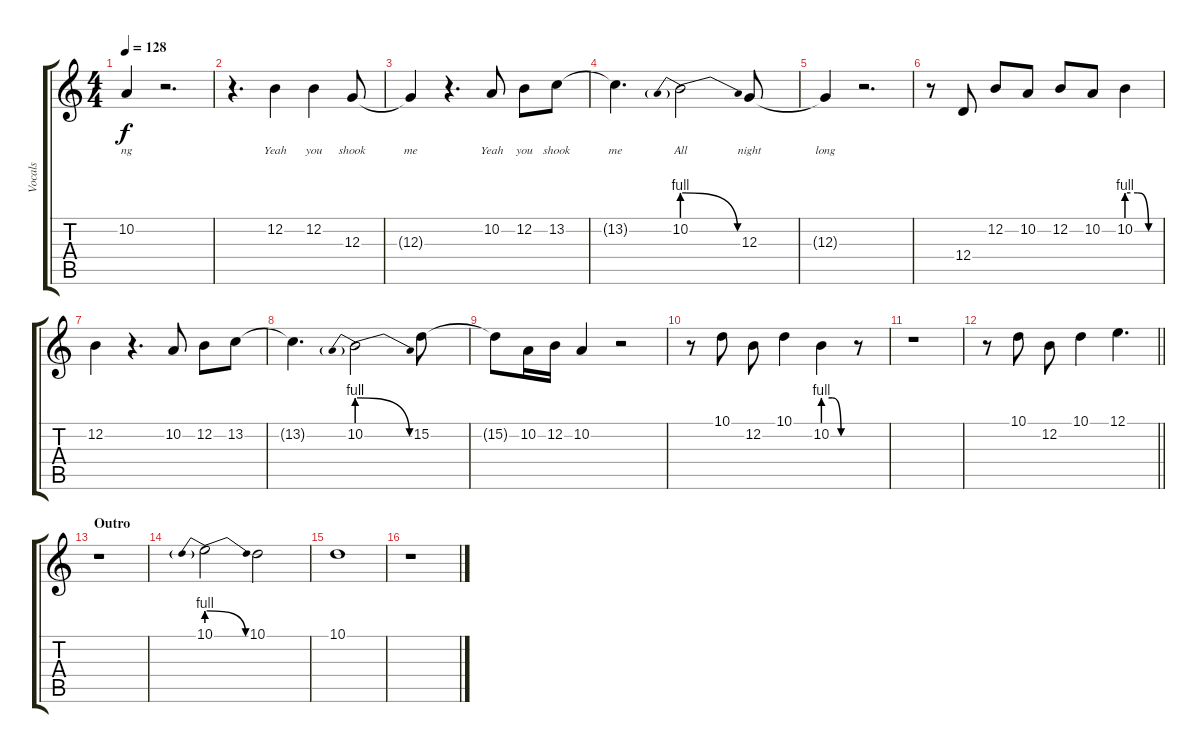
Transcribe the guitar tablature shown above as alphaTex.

\track ("Vocals" "Vocals") {instrument altosax}
\staff {score tabs}
\tuning (E4 B3 G3 D3 A2 E2) {hide}
\ts (4 4)
\tempo 128
\clef g2
\ks c
10.2{t}.4{lyrics (0 "ng") lyrics (1 "") lyrics (2 "") lyrics (3 "") lyrics (4 "") dy f} r.2{d} |
r.4{d} 12.2.4{lyrics (0 "Yeah") lyrics (1 "") lyrics (2 "") lyrics (3 "") lyrics (4 "")} 12.2.4{lyrics (0 "you") lyrics (1 "") lyrics (2 "") lyrics (3 "") lyrics (4 "")} 12.3.8{lyrics (0 "shook") lyrics (1 "") lyrics (2 "") lyrics (3 "") lyrics (4 "")} |
12.3{t}.4{lyrics (0 "me") lyrics (1 "") lyrics (2 "") lyrics (3 "") lyrics (4 "")} r.4{d} 10.2.8{lyrics (0 "Yeah") lyrics (1 "") lyrics (2 "") lyrics (3 "") lyrics (4 "")} 12.2.8{lyrics (0 "you") lyrics (1 "") lyrics (2 "") lyrics (3 "") lyrics (4 "")} 13.2.8{lyrics (0 "shook") lyrics (1 "") lyrics (2 "") lyrics (3 "") lyrics (4 "")} |
13.2{t}.4{d lyrics (0 "me") lyrics (1 "") lyrics (2 "") lyrics (3 "") lyrics (4 "")} 10.2{be (prebendrelease 0 4 60 0)}.2{lyrics (0 "All") lyrics (1 "") lyrics (2 "") lyrics (3 "") lyrics (4 "")} 12.3.8{lyrics (0 "night") lyrics (1 "") lyrics (2 "") lyrics (3 "") lyrics (4 "")} |
12.3{t}.4{lyrics (0 "long") lyrics (1 "") lyrics (2 "") lyrics (3 "") lyrics (4 "")} r.2{d} |
r.8 12.4.8 12.2.8 10.2.8 12.2.8 10.2.8 10.2{be (custom 0 4 20 4 40 0 60 0)}.4 |
12.2.4 r.4{d} 10.2.8 12.2.8 13.2.8 |
13.2{t}.4{d} 10.2{be (prebendrelease 0 4 60 0)}.2 15.2.8 |
15.2{t}.8 10.2.16 12.2.16 10.2.4 r.2 |
r.8 10.1.8 12.2.8 10.1.4 10.2{be (custom 0 4 20 4 40 0 60 0)}.4 r.8 |
r.1 |
\barLineRight lightlight
r.8 10.1.8 12.2.8 10.1.4 12.1.4{d} |
\section ("" "Outro")
r.1 |
10.1{be (prebendrelease 0 4 60 0)}.2 10.1.2 |
10.1.1 |
r.1
